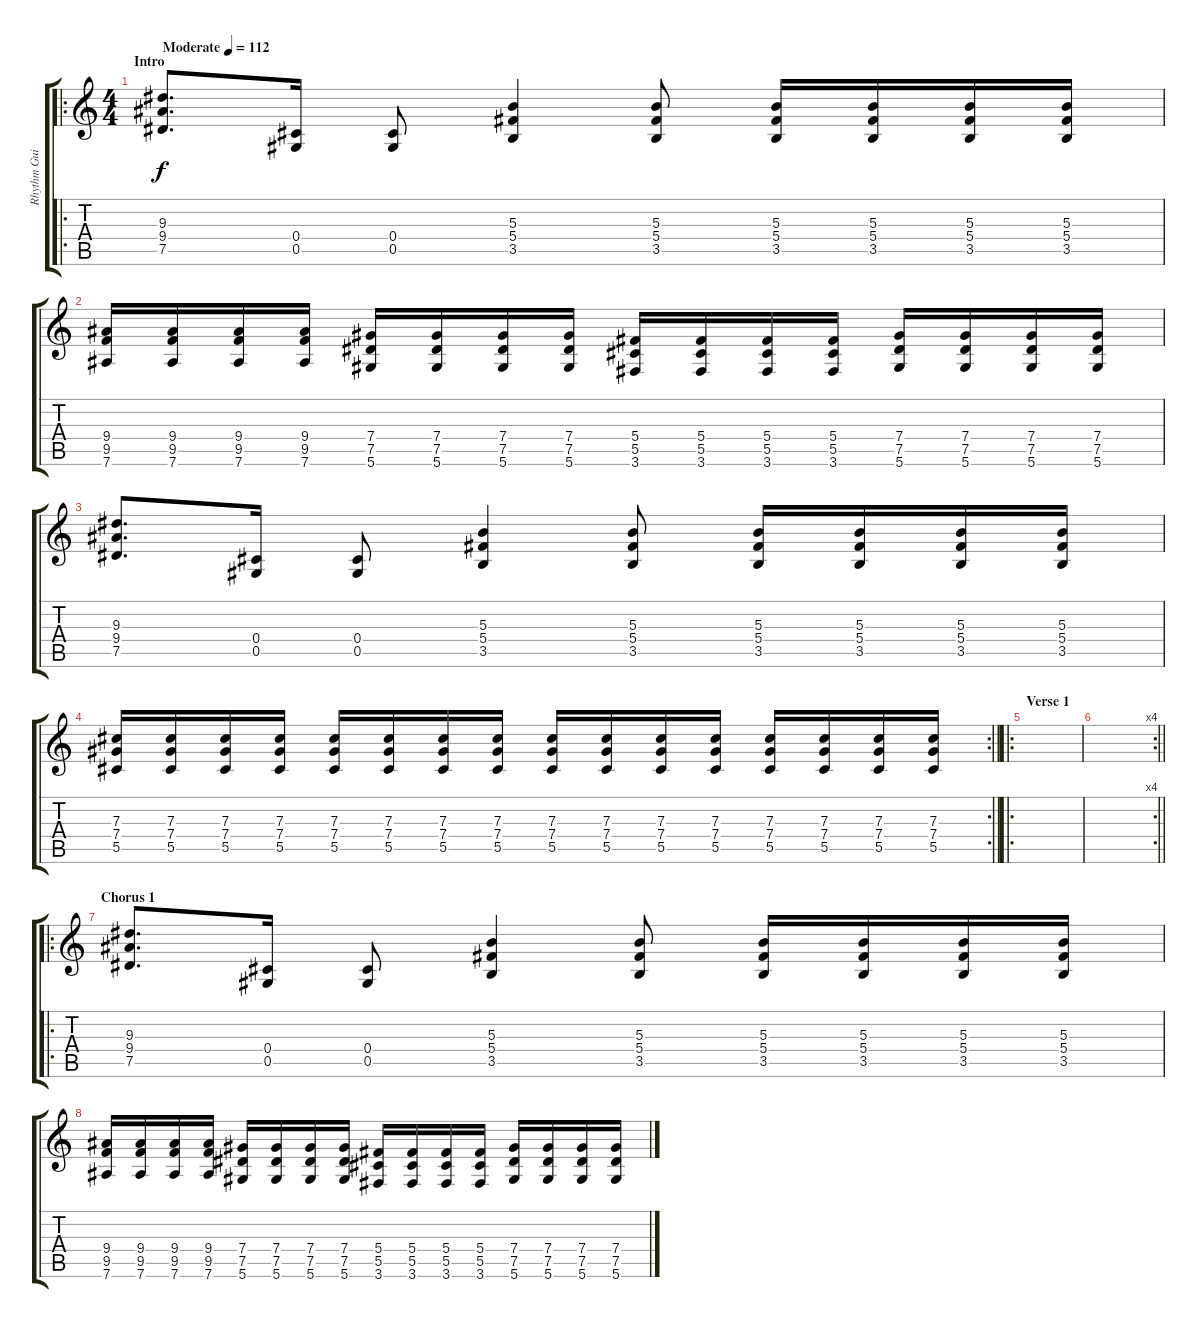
\track ("Rhythm Guitar" "Rhythm Gui") {instrument distortionguitar}
\staff {score tabs}
\tuning (Eb4 Bb3 Gb3 Db3 Ab2 Eb2) {hide}
\ro
\ts (4 4)
\section ("" "Intro")
\tempo (112 "Moderate")
\clef g2
\ks c
(9.3 9.4 7.5).8{d dy f instrument distortionguitar} (0.4 0.5).16 (0.4 0.5).8 (5.3 5.4 3.5).4 (5.3 5.4 3.5).8 (5.3 5.4 3.5).16 (5.3 5.4 3.5).16 (5.3 5.4 3.5).16 (5.3 5.4 3.5).16 |
(9.4 9.5 7.6).16 (9.4 9.5 7.6).16 (9.4 9.5 7.6).16 (9.4 9.5 7.6).16 (7.4 7.5 5.6).16 (7.4 7.5 5.6).16 (7.4 7.5 5.6).16 (7.4 7.5 5.6).16 (5.4 5.5 3.6).16 (5.4 5.5 3.6).16 (5.4 5.5 3.6).16 (5.4 5.5 3.6).16 (7.4 7.5 5.6).16 (7.4 7.5 5.6).16 (7.4 7.5 5.6).16 (7.4 7.5 5.6).16 |
(9.3 9.4 7.5).8{d} (0.4 0.5).16 (0.4 0.5).8 (5.3 5.4 3.5).4 (5.3 5.4 3.5).8 (5.3 5.4 3.5).16 (5.3 5.4 3.5).16 (5.3 5.4 3.5).16 (5.3 5.4 3.5).16 |
\rc 2
\barLineRight lightlight
(7.3 7.4 5.5).16 (7.3 7.4 5.5).16 (7.3 7.4 5.5).16 (7.3 7.4 5.5).16 (7.3 7.4 5.5).16 (7.3 7.4 5.5).16 (7.3 7.4 5.5).16 (7.3 7.4 5.5).16 (7.3 7.4 5.5).16 (7.3 7.4 5.5).16 (7.3 7.4 5.5).16 (7.3 7.4 5.5).16 (7.3 7.4 5.5).16 (7.3 7.4 5.5).16 (7.3 7.4 5.5).16 (7.3 7.4 5.5).16 |
\ro
\section ("" "Verse 1")
|
\rc 4
\barLineRight lightlight
|
\ro
\section ("" "Chorus 1")
(9.3 9.4 7.5).8{d} (0.4 0.5).16 (0.4 0.5).8 (5.3 5.4 3.5).4 (5.3 5.4 3.5).8 (5.3 5.4 3.5).16 (5.3 5.4 3.5).16 (5.3 5.4 3.5).16 (5.3 5.4 3.5).16 |
(9.4 9.5 7.6).16 (9.4 9.5 7.6).16 (9.4 9.5 7.6).16 (9.4 9.5 7.6).16 (7.4 7.5 5.6).16 (7.4 7.5 5.6).16 (7.4 7.5 5.6).16 (7.4 7.5 5.6).16 (5.4 5.5 3.6).16 (5.4 5.5 3.6).16 (5.4 5.5 3.6).16 (5.4 5.5 3.6).16 (7.4 7.5 5.6).16 (7.4 7.5 5.6).16 (7.4 7.5 5.6).16 (7.4 7.5 5.6).16
